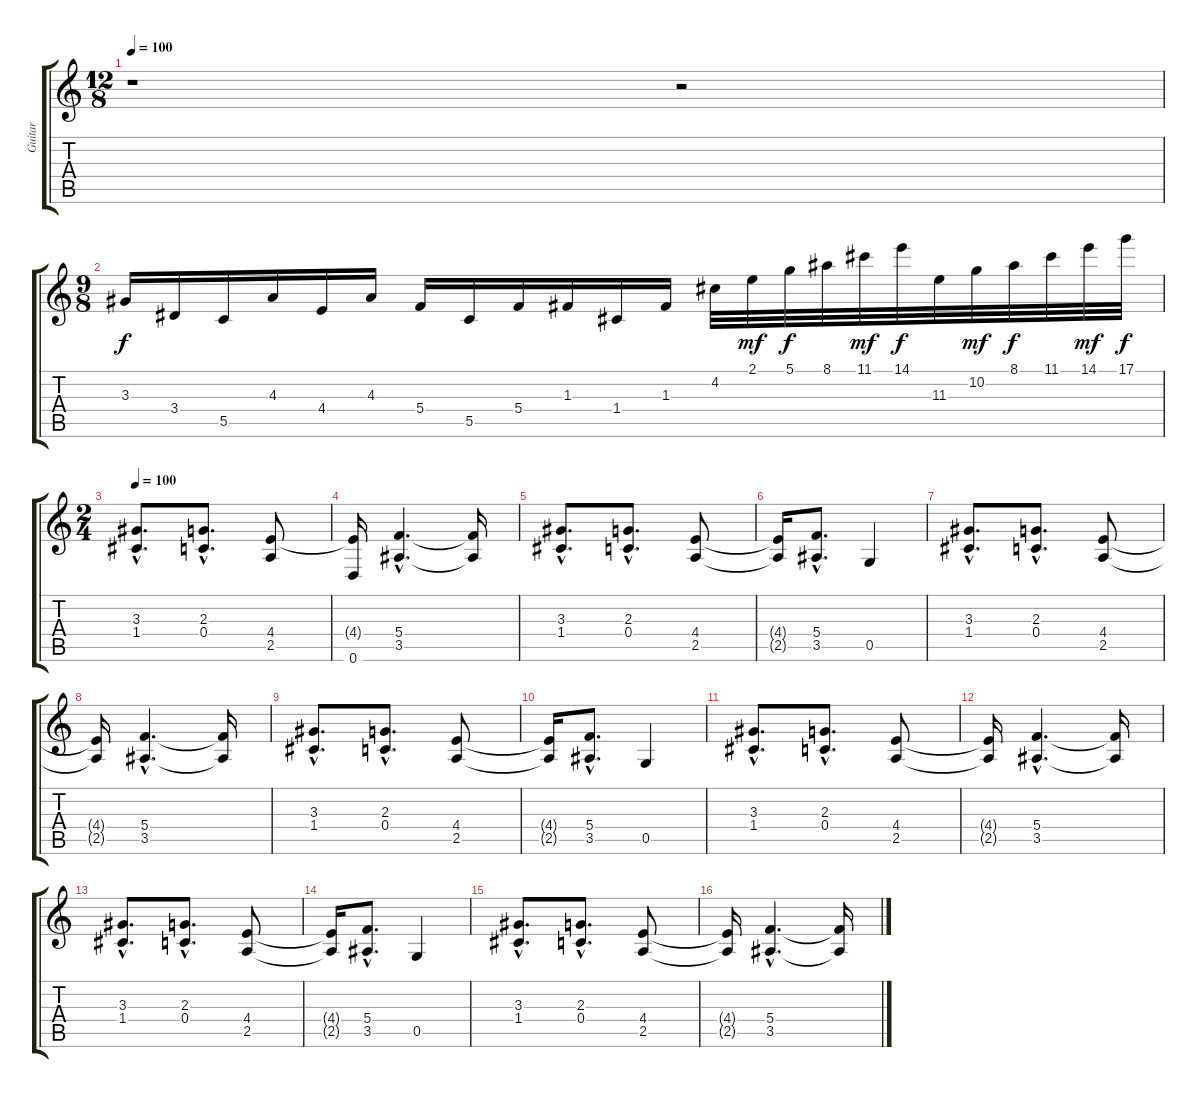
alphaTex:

\track ("Guitar" "Guitar") {instrument distortionguitar}
\staff {score tabs}
\tuning (D4 A3 F3 C3 G2 D2) {hide}
\ts (12 8)
\tempo 100
\clef g2
\ks c
r.1{dy f} r.2 |
\ts (9 8)
3.3.16 3.4.16 5.5.16 4.3.16 4.4.16 4.3.16 5.4.16 5.5.16 5.4.16 1.3.16 1.4.16 1.3.16 4.2.32 2.1.32{dy mf} 5.1.32{dy f} 8.1.32 11.1.32{dy mf} 14.1.32{dy f} 11.3.32 10.2.32{dy mf} 8.1.32{dy f} 11.1.32 14.1.32{dy mf} 17.1.32{dy f} |
\ts (2 4)
\tempo 100
(3.3{hac} 1.4{hac}).8{d} (2.3{hac} 0.4{hac}).8{d} (4.4 2.5).8 |
(4.4{t} 0.6).16 (5.4{hac} 3.5{hac}).4{d} (5.4{t} 3.5{t}).16 |
(3.3{hac} 1.4{hac}).8{d} (2.3{hac} 0.4{hac}).8{d} (4.4 2.5).8 |
(4.4{t} 2.5{t}).16 (5.4{hac} 3.5{hac}).8{d} 0.5.4 |
(3.3{hac} 1.4{hac}).8{d} (2.3{hac} 0.4{hac}).8{d} (4.4 2.5).8 |
(4.4{t} 2.5{t}).16 (5.4{hac} 3.5{hac}).4{d} (5.4{t} 3.5{t}).16 |
(3.3{hac} 1.4{hac}).8{d} (2.3{hac} 0.4{hac}).8{d} (4.4 2.5).8 |
(4.4{t} 2.5{t}).16 (5.4{hac} 3.5{hac}).8{d} 0.5.4 |
(3.3{hac} 1.4{hac}).8{d} (2.3{hac} 0.4{hac}).8{d} (4.4 2.5).8 |
(4.4{t} 2.5{t}).16 (5.4{hac} 3.5{hac}).4{d} (5.4{t} 3.5{t}).16 |
(3.3{hac} 1.4{hac}).8{d} (2.3{hac} 0.4{hac}).8{d} (4.4 2.5).8 |
(4.4{t} 2.5{t}).16 (5.4{hac} 3.5{hac}).8{d} 0.5.4 |
(3.3{hac} 1.4{hac}).8{d} (2.3{hac} 0.4{hac}).8{d} (4.4 2.5).8 |
(4.4{t} 2.5{t}).16 (5.4{hac} 3.5{hac}).4{d} (5.4{t} 3.5{t}).16
